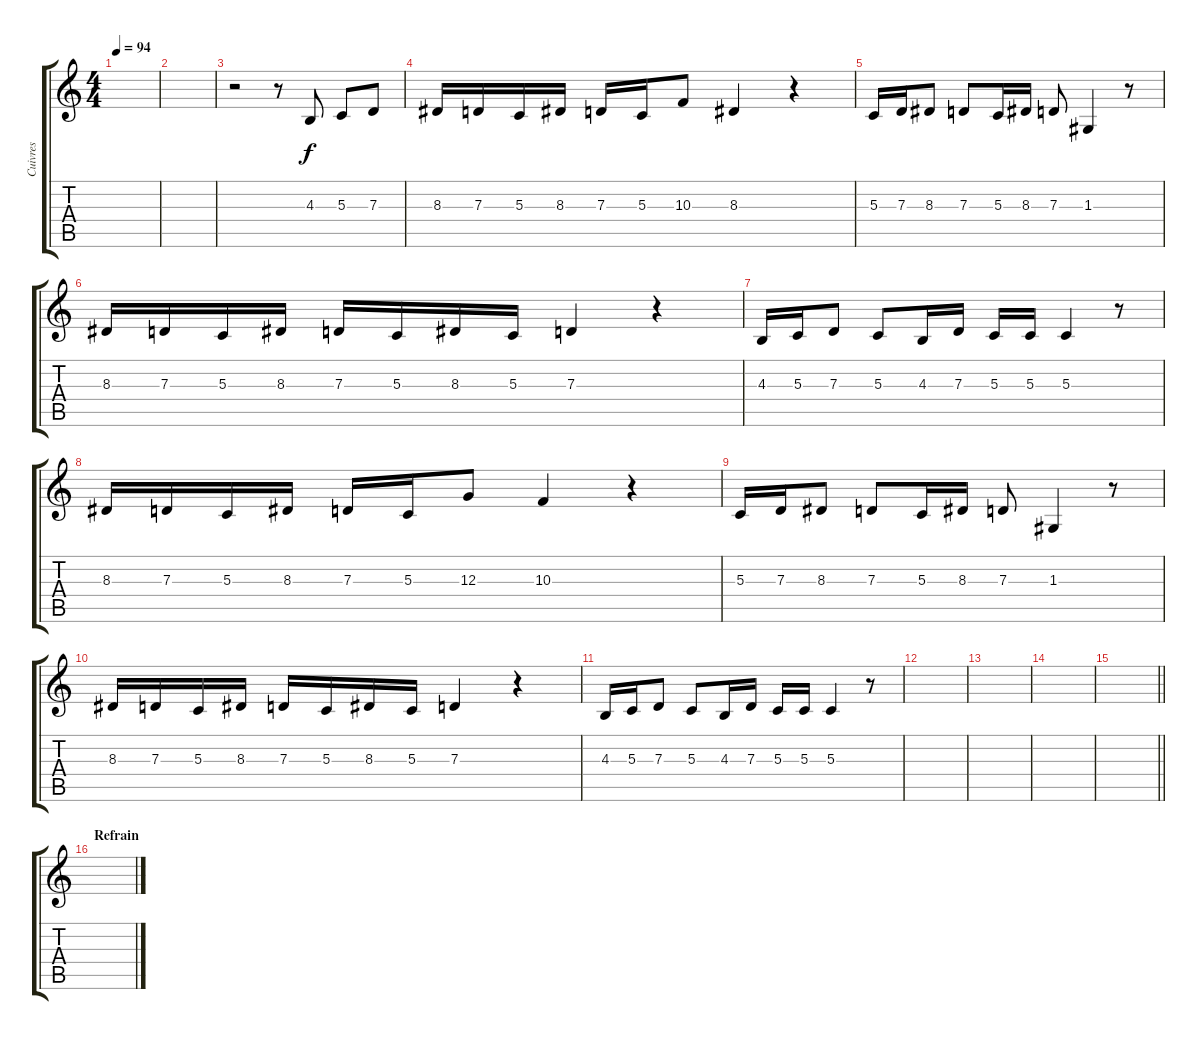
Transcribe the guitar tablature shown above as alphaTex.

\track ("Cuivres" "Cuivres") {instrument tuba}
\staff {score tabs}
\tuning (E4 B3 G3 D3 A2 E2) {hide}
\ts (4 4)
\tempo 94
\clef g2
\ks c
|
|
r.2 r.8 4.3.8 5.3.8 7.3.8 |
8.3.16 7.3.16 5.3.16 8.3.16 7.3.16 5.3.16 10.3.8 8.3.4 r.4 |
5.3.16 7.3.16 8.3.8 7.3.8 5.3.16 8.3.16 7.3.8 1.3.4 r.8 |
8.3.16 7.3.16 5.3.16 8.3.16 7.3.16 5.3.16 8.3.16 5.3.16 7.3.4 r.4 |
4.3.16 5.3.16 7.3.8 5.3.8 4.3.16 7.3.16 5.3.16 5.3.16 5.3.4 r.8 |
8.3.16 7.3.16 5.3.16 8.3.16 7.3.16 5.3.16 12.3.8 10.3.4 r.4 |
5.3.16 7.3.16 8.3.8 7.3.8 5.3.16 8.3.16 7.3.8 1.3.4 r.8 |
8.3.16 7.3.16 5.3.16 8.3.16 7.3.16 5.3.16 8.3.16 5.3.16 7.3.4 r.4 |
4.3.16 5.3.16 7.3.8 5.3.8 4.3.16 7.3.16 5.3.16 5.3.16 5.3.4 r.8 |
|
|
|
\barLineRight lightlight
|
\section ("" "Refrain")
